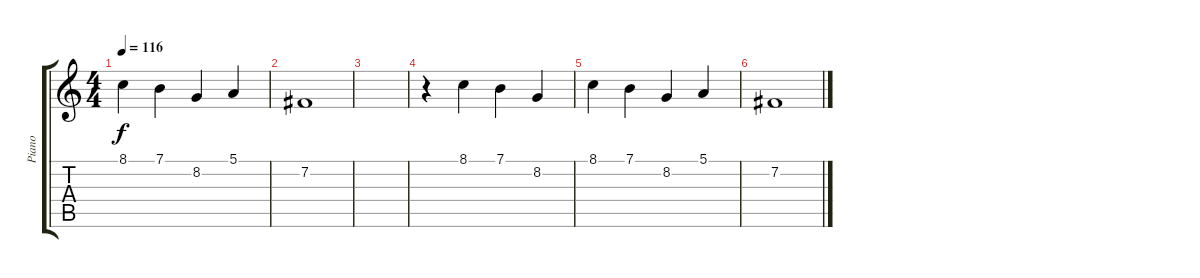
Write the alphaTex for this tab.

\track ("Piano" "Piano") {instrument brightacousticpiano}
\staff {score tabs}
\tuning (E4 B3 G3 D3 A2 E2) {hide}
\ts (4 4)
\tempo 116
\clef g2
\ks c
8.1.4{dy f} 7.1.4 8.2.4 5.1.4 |
7.2.1 |
|
r.4 8.1.4 7.1.4 8.2.4 |
8.1.4 7.1.4 8.2.4 5.1.4 |
7.2.1
